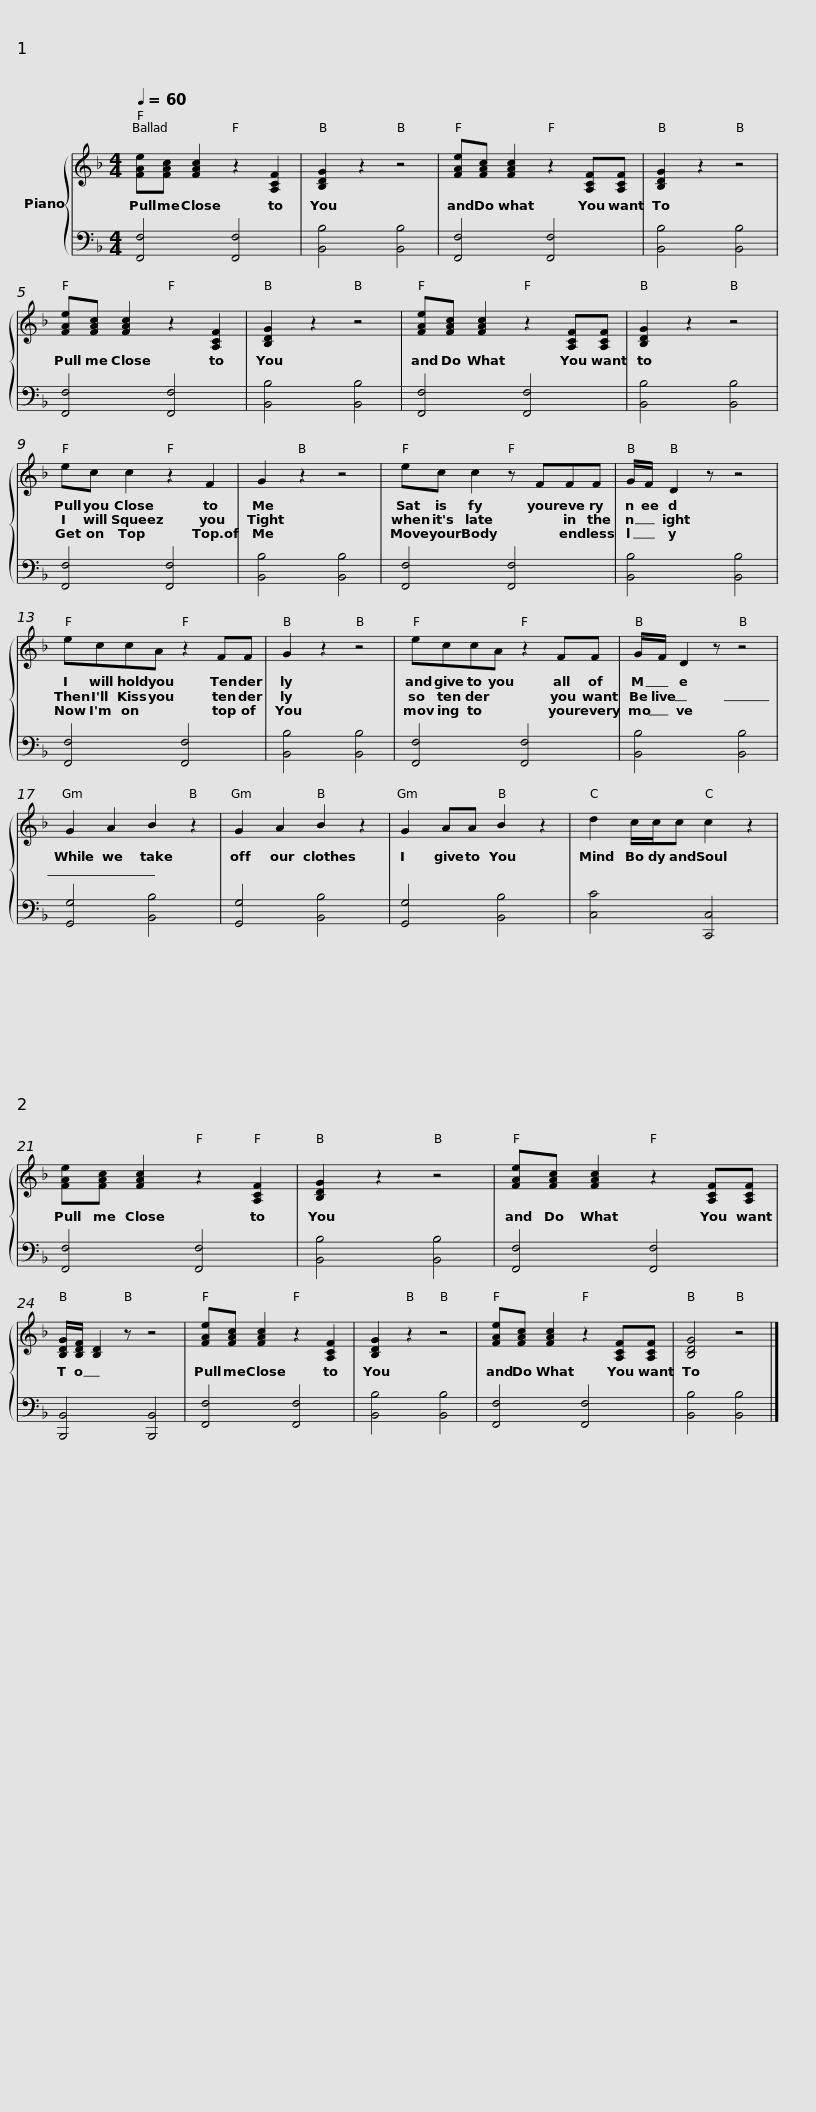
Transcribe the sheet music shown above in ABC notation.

X:1
%%score { 1 | 2 }
L:1/8
Q:1/4=60
M:4/4
I:linebreak $
K:F
V:1 treble
V:2 bass
V:1
 [FAe][FAc] [FAc]2 z2 [A,CF]2 | [B,DG]2 z2 z4 | [FAe][FAc] [FAc]2 z2 [A,CF][A,CF] | [B,DG]2 z2 z4 | [FAe][FAc] [FAc]2 z2 [A,CF]2 |$ %5
 [B,DG]2 z2 z4 | [FAe][FAc] [FAc]2 z2 [A,CF][A,CF] | [B,DG]2 z2 z4 | ec c2 z2 F2 | G2 z2 z4 |$ %10
 ec c2 z FFF | G/F/ D2 z z4 | eccA z2 FF | G2 z2 z4 |$ eccA z2 FF | %15
 G/F/ D2 z z4 | G2 A2 B2 z2 | G2 A2 B2 z2 |$ G2 AA B2 z2 | d2 c/c/c c2 z2 | %20
 [FAe][FAc] [FAc]2 z2 [A,CF]2 | [B,DG]2 z2 z4 |$ [FAe][FAc] [FAc]2 z2 [A,CF][A,CF] | [B,DG]/[B,DF]/ [B,D]2 z z4 | [FAe][FAc] [FAc]2 z2 [A,CF]2 | %25
 [B,DG]2 z2 z4 | [FAe][FAc] [FAc]2 z2 [A,CF][A,CF] |$ [B,DG]4 z4 |] %28
V:2
 [F,,F,]4 [F,,F,]4 | [B,,B,]4 [B,,B,]4 | [F,,F,]4 [F,,F,]4 | [B,,B,]4 [B,,B,]4 | [F,,F,]4 [F,,F,]4 |$ %5
 [B,,B,]4 [B,,B,]4 | [F,,F,]4 [F,,F,]4 | [B,,B,]4 [B,,B,]4 | [F,,F,]4 [F,,F,]4 | [B,,B,]4 [B,,B,]4 |$ %10
 [F,,F,]4 [F,,F,]4 | [B,,B,]4 [B,,B,]4 | [F,,F,]4 [F,,F,]4 | [B,,B,]4 [B,,B,]4 |$ [F,,F,]4 [F,,F,]4 | %15
 [B,,B,]4 [B,,B,]4 | [G,,G,]4 [B,,B,]4 | [G,,G,]4 [B,,B,]4 |$ [G,,G,]4 [B,,B,]4 | [C,C]4 [C,,C,]4 | %20
 [F,,F,]4 [F,,F,]4 | [B,,B,]4 [B,,B,]4 |$ [F,,F,]4 [F,,F,]4 | [B,,,B,,]4 [B,,,B,,]4 | [F,,F,]4 [F,,F,]4 | %25
 [B,,B,]4 [B,,B,]4 | [F,,F,]4 [F,,F,]4 |$ [B,,B,]4 [B,,B,]4 |] %28
